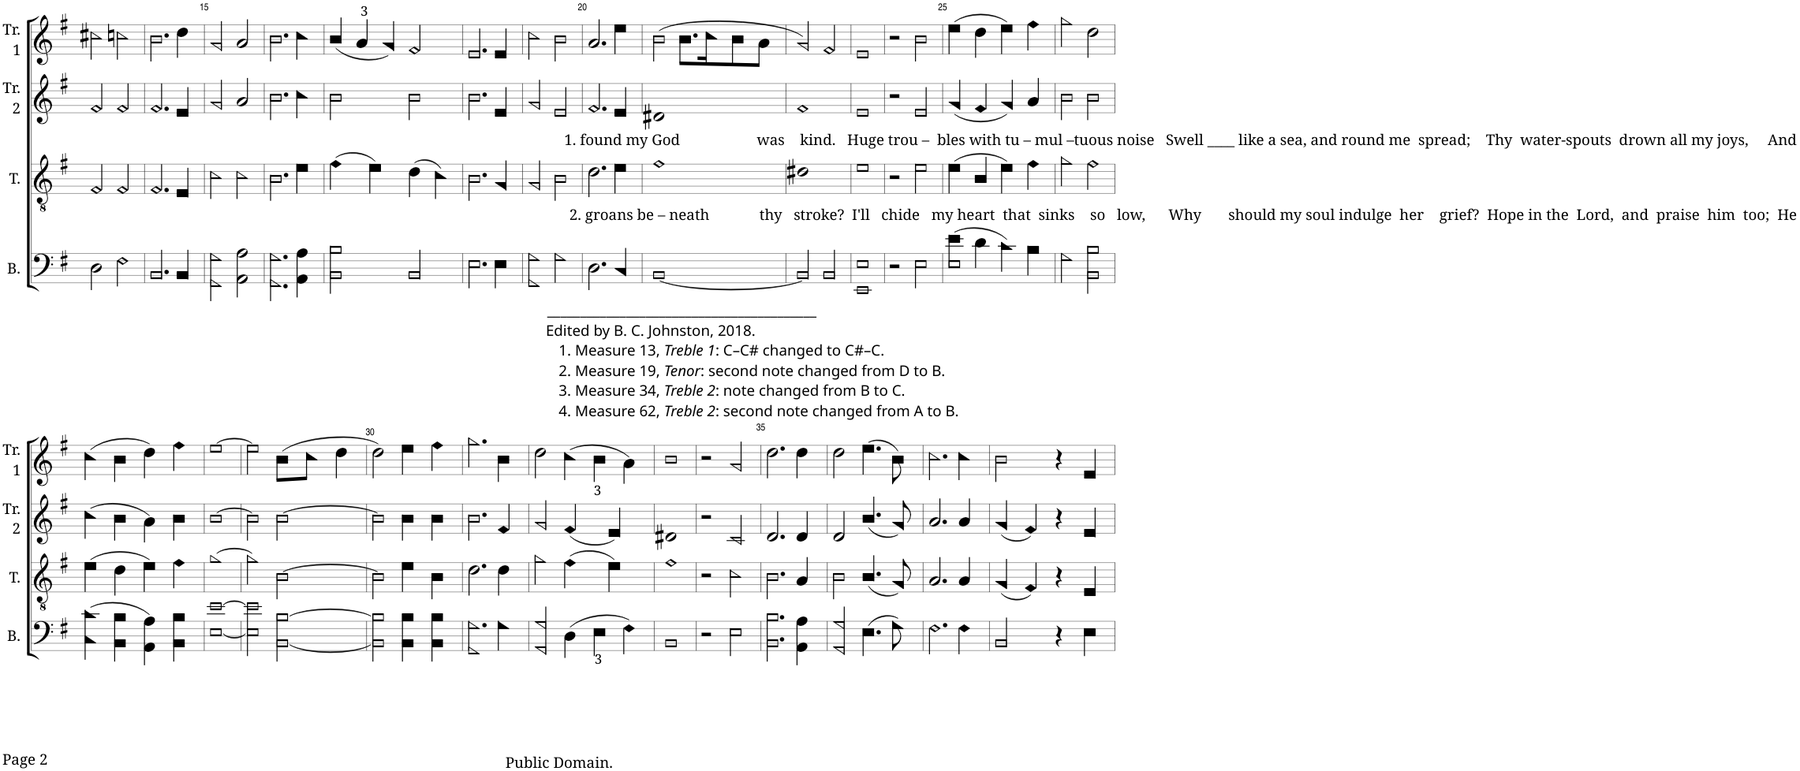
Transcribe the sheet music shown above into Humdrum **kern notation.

**kern	**kern	**kern	**kern
*part4	*part3	*part2	*part1
*staff4	*staff3	*staff2	*staff1
*I"B.	*I"T.	*I"Tr. 2	*I"Tr. 1
*I'B.	*I'T.	*I'Tr. 2	*I'Tr. 1
!!LO:PB:g=z
*clefF4	*clefGv2	*clefG2	*clefG2
*k[f#]	*k[f#]	*k[f#]	*k[f#]
*M4/4	*M4/4	*M4/4	*M4/4
*met(c)	*met(c)	*met(c)	*met(c)
=13	=13	=13	=13
2D!\	2F#!/	2f#!/	2cc#X!\
2F#!\	2F#!/	2f#!/	2ccn!\
=14	=14	=14	=14
2.BB!/	2.F#!/	2.f#!/	2.b!\
4BB!/	4E!/	4e!/	4dd!\
=15	=15	=15	=15
2GG!\ 2G!\	2c!\	2g!/	2g!/
2AA!\ 2A!\	2c!\	2a!/	2a!/
=16	=16	=16	=16
2.GG!\ 2.G!\	2.B!\	2.b!\	2.b!\
4AA!\ 4A!\	4e!\	4cc!\	4cc!\
=17	=17	=17	=17
*	*	*	*Xbrackettup
2BB!\ 2B!\	(4f#!\	2b!\	(6b!/
.	.	.	6a!/
.	4e!\)	.	.
.	.	.	6g!/)
2BB!/	(4d!\	2b!\	2f#!/
.	4c!\)	.	.
=18	=18	=18	=18
2.E!\	2.B!\	2.b!\	2.e!/
4E!\	4G!/	4e!/	4e!/
=19	=19	=19	=19
*^	*	*	*
2G!\	1GG!	2G!/	2g!/	2cc!\
2G!\	.	2B!\	2e!/	2b!\
*v	*v	*	*	*
=20	=20	=20	=20
!	!	!LO:TX:b:t=1. found my God                    was    kind.   Huge trou –  bles with tu – mul –tuous noise   Swell ____ like a sea, and round me  spread;    Thy  water-spouts  drown all my joys,     And	!
!	!LO:TX:b:t=2. groans be – neath             thy   stroke?  I'll   chide   my heart  that  sinks    so   low,      Why       should my soul indulge  her    grief?  Hope in the  Lord,  and  praise  him  too;  He	!	!
!LO:TX:b:t=_________________________________________	!	!	!
!LO:TX:b:t=Edited by B. C. Johnston, 2018.	!	!	!
!LO:TX:b:t=1. Measure 13,	!	!	!
!LO:TX:b:i:t=Treble 1	!	!	!
!LO:TX:b:t=&colon; C–C# changed to C#–C.	!	!	!
!LO:TX:b:t=2. Measure 19,	!	!	!
!LO:TX:b:i:t=Tenor	!	!	!
!LO:TX:b:t=&colon; second note changed from D to B.	!	!	!
!LO:TX:b:t=3. Measure 34,	!	!	!
!LO:TX:b:i:t=Treble 2	!	!	!
!LO:TX:b:t=&colon; note changed from B to C.	!	!	!
!LO:TX:b:t=4. Measure 62,	!	!	!
!LO:TX:b:i:t=Treble 2	!	!	!
!LO:TX:b:t=&colon; second note changed from A to B.	!	!	!
2.D!\	2.d!\	2.f#!/	2.a!/
4C!/	4e!\	4e!/	4ee!\
=21	=21	=21	=21
[1BB!	1f#!	1d#X!	(2b!\
.	.	.	8.b!\L
.	.	.	16cc!\K
.	.	.	8b!\
.	.	.	8a!\J
=22	=22	=22	=22
2BB!/]	1d#X!	1f#!	2g!/)
2BB!/	.	.	2f#!/
=23	=23	=23	=23
1EE! 1E!	1e!	1e!	1e!
=24	=24	=24	=24
2r	2r	2r	2r
2E!\	2e!\	2e!/	2b!\
=25	=25	=25	=25
*^	*	*	*
(4e!\	1E!	(4e!\	(4g!/	(4ee!\
4d!\	.	4B!/	4f#!/	4dd!\
4c!\)	.	4e!\)	4g!/)	4ee!\)
4B!\	.	4f#!\	4a!/	4ff#!\
*v	*v	*	*	*
=26	=26	=26	=26
2G!\	2g!\	2b!\	2gg!\
2BB!\ 2B!\	2f#!\	2b!\	2dd!\
!!LO:LB:g=z
=27	=27	=27	=27
(4C!\ 4c!\	(4e!\	(4cc!\	(4cc!\
4BB!\ 4B!\	4d!\	4b!\	4b!\
4AA!\ 4A!\)	4e!\)	4a!\)	4dd!\)
4BB!\ 4B!\	4f#!\	4b!\	4ff#!\
=28	=28	=28	=28
[1E! [1e!	[1g!	[1b!	[1ee!
=29	=29	=29	=29
2E!\] 2e!\]	2g!\]	2b!\]	2ee!\]
[2BB!\ [2B!\	[2B!\	[2b!\	(8b!\L
.	.	.	8cc!\J
.	.	.	4dd!\
=30	=30	=30	=30
2BB!\] 2B!\]	2B!\]	2b!\]	2dd!\)
4BB!\ 4B!\	4e!\	4b!\	4ee!\
4BB!\ 4B!\	4B!\	4b!\	4ff#!\
=31	=31	=31	=31
*^	*	*	*
2.G!\	1GG!	2.d!\	2.b!\	2.gg!\
4G!\	.	4d!\	4f#!/	4b!\
*v	*v	*	*	*
=32	=32	=32	=32
2GG!/ 2G!/	2g!\	2g!/	2dd!\
*Xbrackettup	*	*	*
(6D!\	(4f#!\	(4f#!/	(6cc!\
6E!\	.	.	6b!\
.	4e!\)	4e!/)	.
6F#!\)	.	.	6a!\)
=33	=33	=33	=33
1BB!	1f#!	1d#X!	1b!
=34	=34	=34	=34
2r	2r	2r	2r
2E!\	2c!\	2c!/	2g!/
=35	=35	=35	=35
2.BB!\ 2.B!\	2.B!\	2.d!/	2.dd!\
4AA!\ 4A!\	4A!/	4d!/	4dd!\
=36	=36	=36	=36
2GG!/ 2G!/	2B!\	2d!/	2dd!\
(4.E!\	(4.B!/	(4.b!/	(4.ee!\
8G!\)	8G!/)	8g!/)	8b!\)
=37	=37	=37	=37
2.F#!\	2.A!/	2.a!/	2.cc!\
4F#!\	4A!/	4a!/	4cc!\
=38	=38	=38	=38
2BB!/	(4G!/	(4g!/	2b!\
.	4F#!/)	4f#!/)	.
4r	4r	4r	4r
4E!\	4E!/	4e!/	4e!/
=	=	=	=
*-	*-	*-	*-
